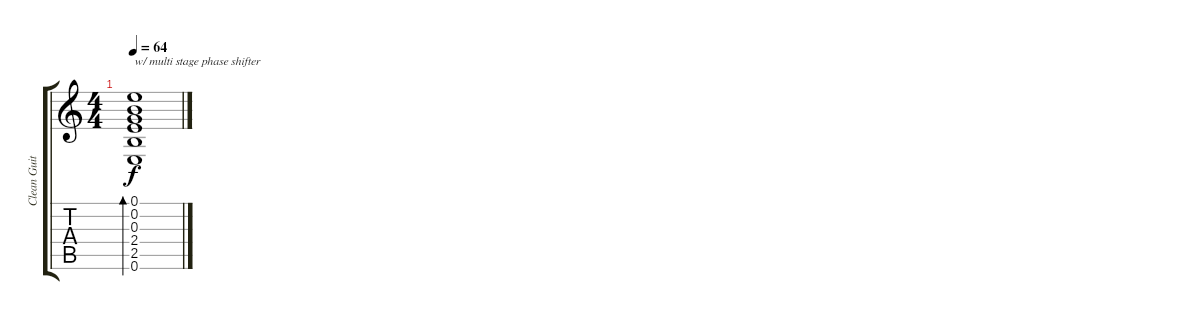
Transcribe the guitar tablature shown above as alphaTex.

\track ("Clean Guitar" "Clean Guit") {instrument electricguitarclean}
\staff {score tabs}
\tuning (E4 B3 G3 D3 A2 E2) {hide}
\ts (4 4)
\tempo 64
\clef g2
\ks c
(0.1 0.2 0.3 2.4 2.5 0.6).1{bd 240 txt "w/ multi stage phase shifter" dy f}
